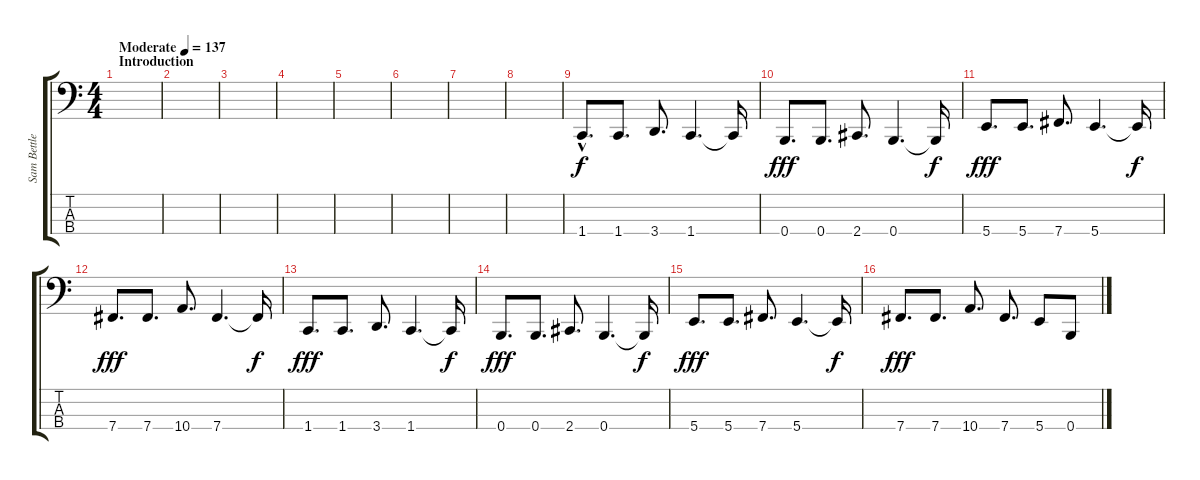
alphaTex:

\track ("Sam Bettley" "Sam Bettle") {instrument electricbassfinger}
\staff {score tabs}
\tuning (E2 B1 Gb1 B0) {hide}
\ts (4 4)
\section ("" "Introduction")
\tempo (137 "Moderate")
\clef f4
\ks c
|
|
|
|
|
|
|
|
1.4{hac}.8{d} 1.4.8{d} 3.4.8{d} 1.4.4{d} 1.4{t}.16{dy f} |
0.4.8{d dy fff} 0.4.8{d} 2.4.8{d} 0.4.4{d} 0.4{t}.16{dy f} |
5.4.8{d dy fff} 5.4.8{d} 7.4.8{d} 5.4.4{d} 5.4{t}.16{dy f} |
7.4.8{d dy fff} 7.4.8{d} 10.4.8{d} 7.4.4{d} 7.4{t}.16{dy f} |
1.4.8{d dy fff} 1.4.8{d} 3.4.8{d} 1.4.4{d} 1.4{t}.16{dy f} |
0.4.8{d dy fff} 0.4.8{d} 2.4.8{d} 0.4.4{d} 0.4{t}.16{dy f} |
5.4.8{d dy fff} 5.4.8{d} 7.4.8{d} 5.4.4{d} 5.4{t}.16{dy f} |
7.4.8{d dy fff} 7.4.8{d} 10.4.8{d} 7.4.8{d} 5.4.8 0.4.8
